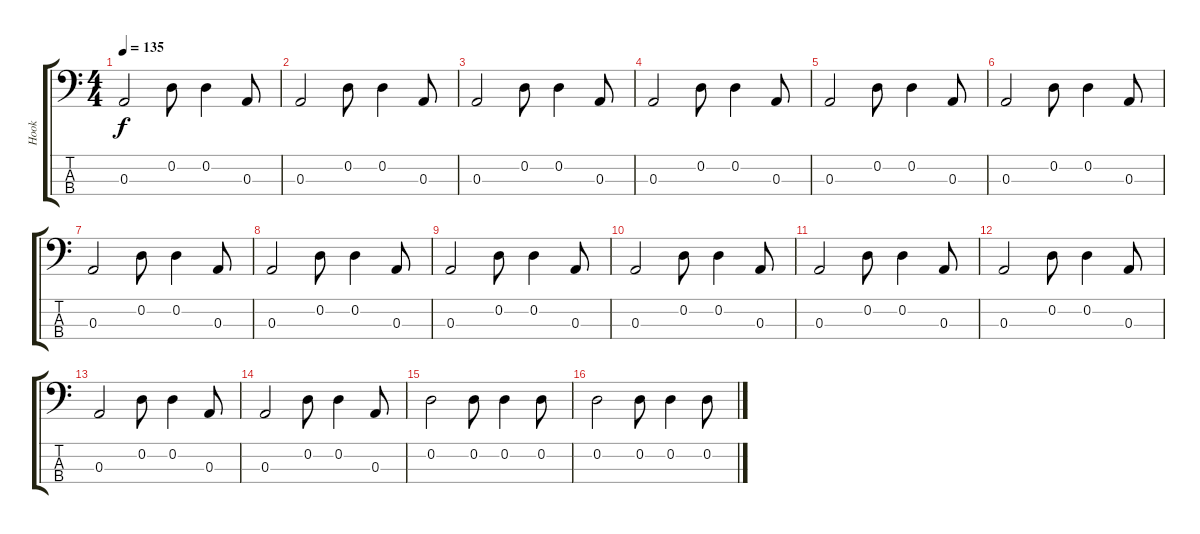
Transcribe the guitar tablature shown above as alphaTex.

\track ("Hook" "Hook") {instrument electricbasspick}
\staff {score tabs}
\tuning (G2 D2 A1 E1) {hide}
\ts (4 4)
\tempo 135
\clef f4
\ks c
0.3.2{dy f} 0.2.8 0.2.4 0.3.8 |
0.3.2 0.2.8 0.2.4 0.3.8 |
0.3.2 0.2.8 0.2.4 0.3.8 |
0.3.2 0.2.8 0.2.4 0.3.8 |
0.3.2 0.2.8 0.2.4 0.3.8 |
0.3.2 0.2.8 0.2.4 0.3.8 |
0.3.2 0.2.8 0.2.4 0.3.8 |
0.3.2 0.2.8 0.2.4 0.3.8 |
0.3.2 0.2.8 0.2.4 0.3.8 |
0.3.2 0.2.8 0.2.4 0.3.8 |
0.3.2 0.2.8 0.2.4 0.3.8 |
0.3.2 0.2.8 0.2.4 0.3.8 |
0.3.2 0.2.8 0.2.4 0.3.8 |
0.3.2 0.2.8 0.2.4 0.3.8 |
0.2.2 0.2.8 0.2.4 0.2.8 |
0.2.2 0.2.8 0.2.4 0.2.8
